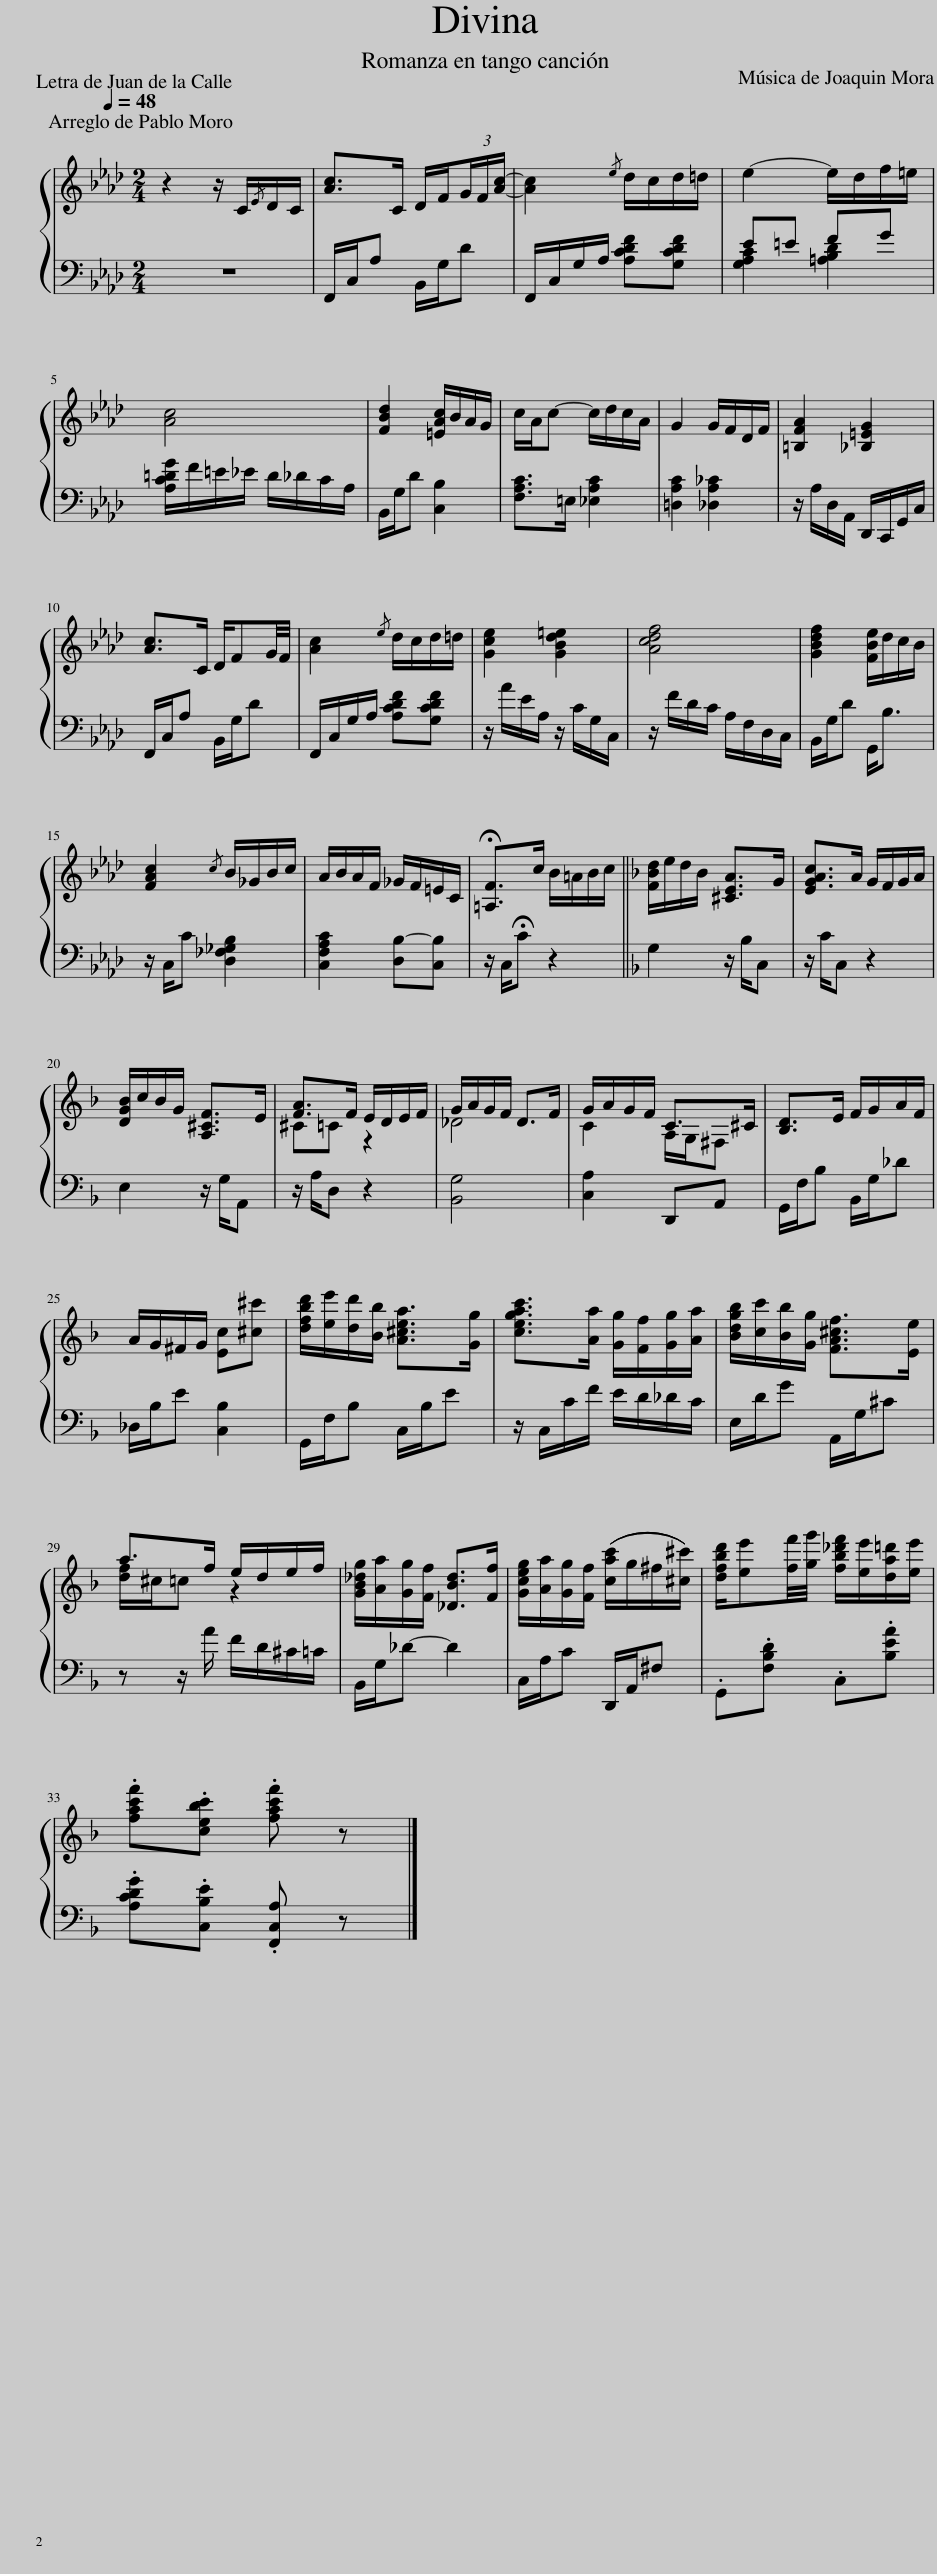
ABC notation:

X:1
%%score { ( 1 4 ) | ( 2 3 ) }
L:1/8
Q:1/4=48
M:2/4
I:linebreak $
K:Ab
V:1 treble
V:4 treble
V:2 bass
V:3 bass
V:1
 z2 z/ C/{/E}D/C/ | [Ac]>C D/F/(3G/F/[Ac]/- | [Ac]2{/e} d/c/d/=d/ | e2- e/d/f/=e/ |$ [Ac]4 | %5
 [FBd]2 [=EAc]/B/A/G/ | c/A/c- c/d/c/A/ | G2 G/F/D/F/ | [=B,FA]2 [_B,=EG]2 |$ [Ac]>C D/FG/4F/4 | %10
 [Ac]2{/e} d/c/d/=d/ | [Gce]2 [GBd=e]2 | [Acdf]4 | [GBdf]2 [FBe]/d/c/B/ |$ [FAc]2{/c} B/_G/B/c/ | %15
 A/B/A/F/ _G/F/=E/C/ | !fermata![=A,F]>c B/=A/B/c/ ||[K:F] [FBd]/e/d/B/ [^CEA]>G | [EGAc]>A G/F/G/A/ |$ [DGB]/c/B/G/ [A,^CF]>E | %20
 [FA]>F E/D/E/F/ | G/A/G/F/ _D>F | G/A/G/F/ C>^C | [B,D]>E F/G/A/F/ |$ A/G/^F/G/ [Ec][^c^c'] | %25
 [dfbd']/[ee']/[dd']/[Bb]/ [A^cea]>[Gg] | [cegac']>[Aa] [Gg]/[Ff]/[Gg]/[Aa]/ | [Bdgb]/[cc']/[Bb]/[Gg]/ [FA^cf]>[Ee] |$ a>f e/d/e/f/ | [GB_dg]/[Aa]/[Gg]/[Ff]/ [_DBd]>[Ff] | %30
 [Gceg]/[Aa]/[Gg]/[Ff]/ ((([cac']/g/^f/[^c^c']/))) | [dfbd']/[ee'][ff']/4[gg']/4 [fb_d'f']/[ee']/[da=d']/[ee']/ |$ .[fac'f'].[cebc'] .[fac'f'] z |] %33
V:2
 z4 | F,,/C,/A, B,,/G,/D | F,,/C,/G,/A,/ [A,CDF][G,CDF] | E=E FG |$ [A,C=DG]/F/=E/_E/ D/_D/C/A,/ | %5
 B,,/G,/D [C,B,]2 | [F,A,C]>=E, [_E,A,C]2 | [=D,A,C]2 [_D,A,_C]2 | z/ A,/D,/A,,/ D,,/C,,/G,,/C,/ |$ F,,/C,/A, B,,/G,/D | %10
 F,,/C,/G,/A,/ [A,CDF][G,CDF] | z/ A/E/A,/ z/ C/G,/C,/ | z/ F/D/C/ A,/F,/D,/C,/ | B,,/G,/D G,,<B, |$ z/ C,/C [D,_F,_G,B,]2 | %15
 [C,F,A,C]2 [D,B,-][C,B,] | z/ C,/!fermata!C z2 ||[K:F] G,2 z/ B,/C, | z/ C/C, z2 |$ E,2 z/ G,/A,, | %20
 z/ A,/D, z2 | [B,,G,]4 | [C,A,]2 D,,A,, | G,,/F,/B, B,,/G,/_D |$ _D,/B,/E [C,B,]2 | %25
 G,,/F,/B, C,/B,/E | z/ C,/C/F/ E/D/_D/C/ | E,/D/G A,,/G,/^C |$ z z/ A/ F/D/^C/=C/ | B,,/G,/_D- D2 | %30
 C,/A,/C D,,/A,,/^F, | .G,,.[F,B,D] .C,.[B,EA] |$ .[A,CDG].[C,B,E] .[F,,C,A,] z |] %33
V:3
 x4 | x4 | x4 | [G,A,C]2 [=A,B,D]2 |$ x4 | %5
 x4 | x4 | x4 | x4 |$ x4 | %10
 x4 | x4 | x4 | x4 |$ x4 | %15
 x4 | x4 ||[K:F] x4 | x4 |$ x4 | %20
 x4 | x4 | x4 | x4 |$ x4 | %25
 x4 | x4 | x4 |$ x4 | x4 | %30
 x4 | x4 |$ x4 |] %33
V:4
 x4 | x4 | x4 | x4 |$ x4 | %5
 x4 | x4 | x4 | x4 |$ x4 | %10
 x4 | x4 | x4 | x4 |$ x4 | %15
 x4 | x4 ||[K:F] x4 | x4 |$ x4 | %20
 ^C=C z2 | _D4 | C2 A,/G,/^F, | x4 |$ x4 | %25
 x4 | x4 | x4 |$ [df]/^c/=c z2 | x4 | %30
 x4 | x4 |$ x4 |] %33
